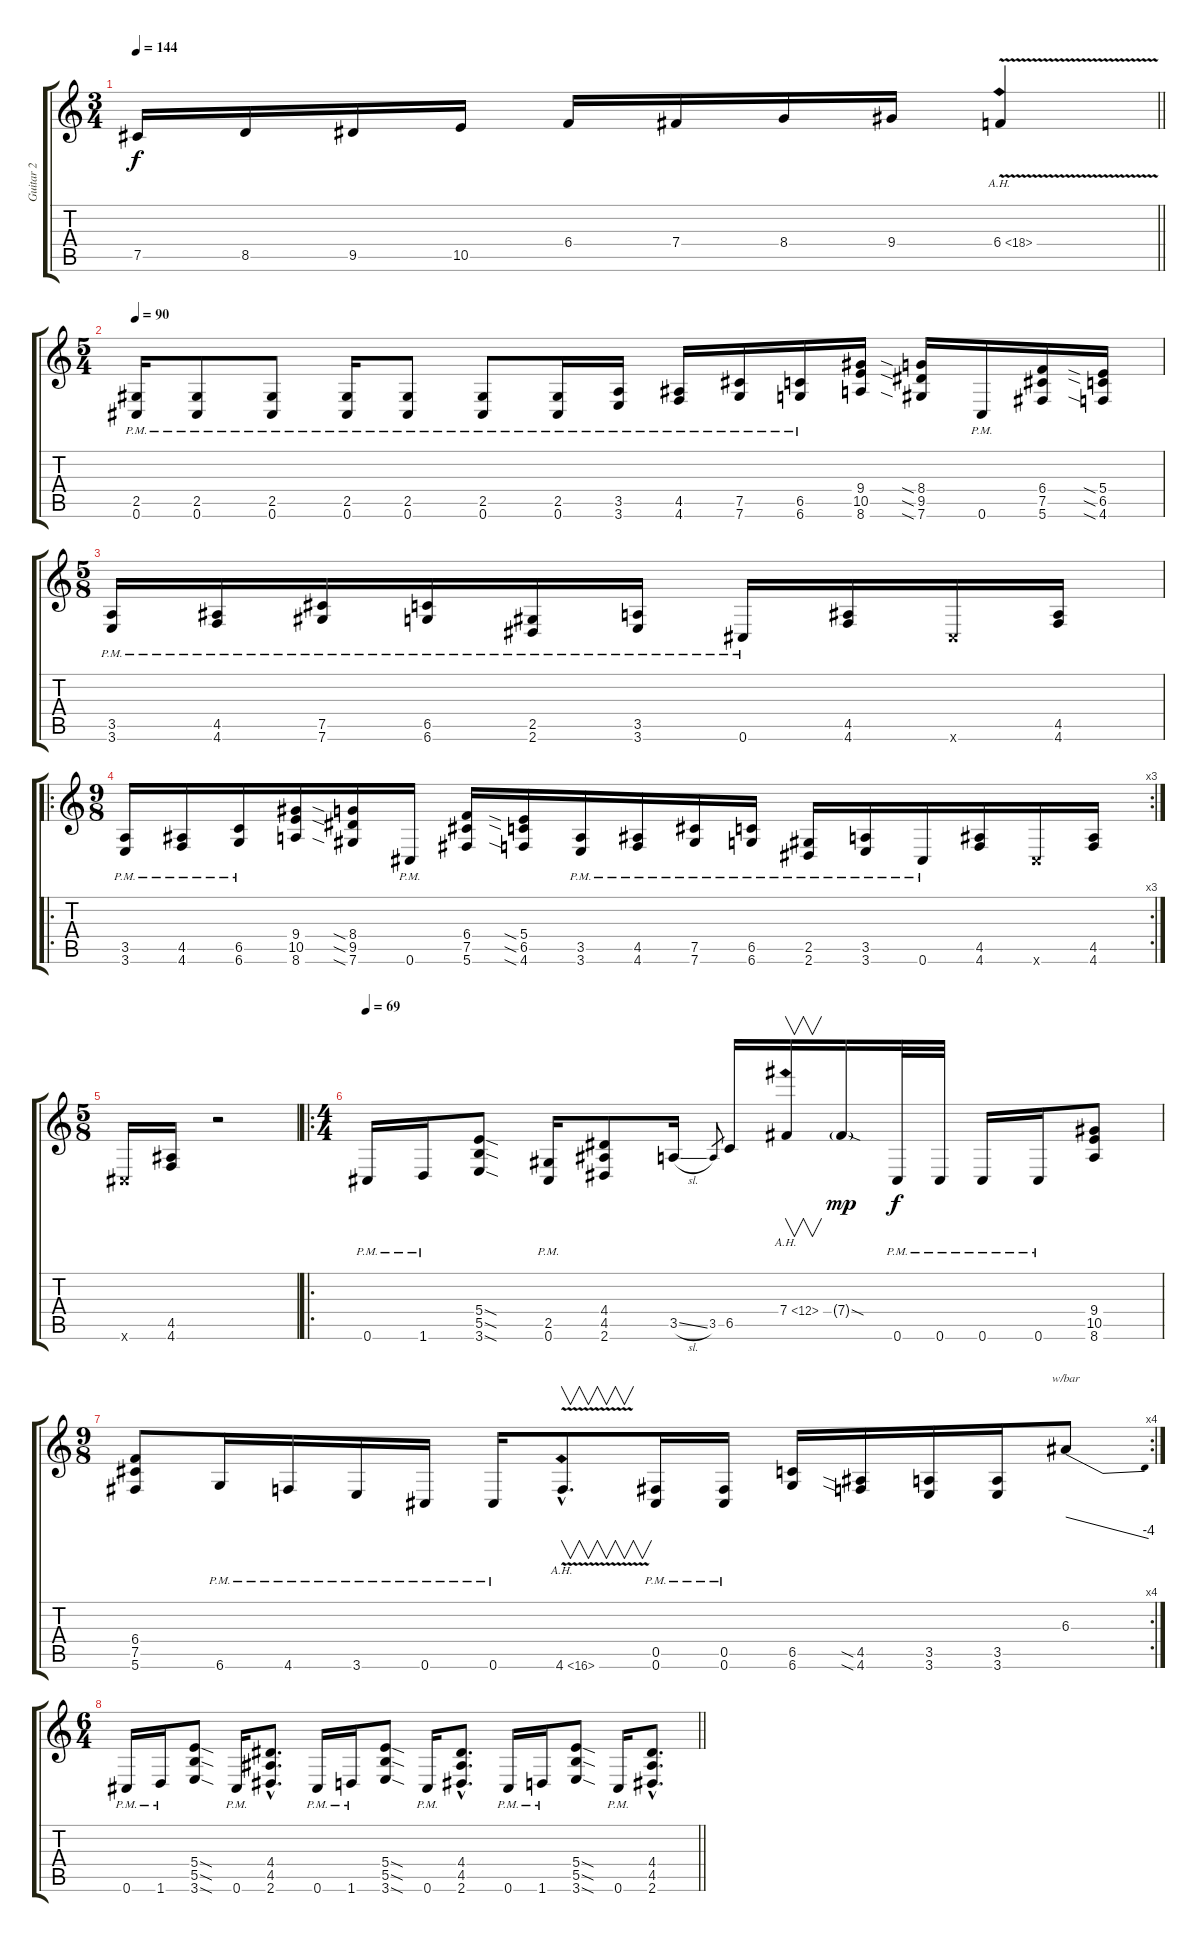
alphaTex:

\track ("Guitar 2" "Guitar 2") {instrument distortionguitar}
\staff {score tabs}
\tuning (Db4 Ab3 E3 B2 Gb2 Db2) {hide}
\ts (3 4)
\tempo 144
\clef g2
\barLineRight lightlight
\ks c
7.5.16{dy f} 8.5.16 9.5.16 10.5.16 6.4.16 7.4.16 8.4.16 9.4.16 6.4{ah 12 v}.4 |
\ts (5 4)
\tempo 90
(2.5{pm} 0.6).16 (2.5{pm} 0.6).8 (2.5{pm} 0.6).8 (2.5{pm} 0.6).16 (2.5{pm} 0.6).8 (2.5{pm} 0.6).8 (2.5{pm} 0.6).16 (3.5{pm} 3.6).16 (4.5{pm} 4.6).16 (7.5{pm} 7.6).16 (6.5{pm} 6.6).16 (9.4 10.5 8.6).16 (8.4{sia} 9.5{sia} 7.6{sia}).16 0.6{pm}.16 (6.4 7.5 5.6).16 (5.4{sia} 6.5{sia} 4.6{sia}).16 |
\ts (5 8)
(3.5{pm} 3.6).16 (4.5{pm} 4.6).16 (7.5{pm} 7.6).16 (6.5{pm} 6.6).16 (2.5{pm} 2.6).16 (3.5{pm} 3.6).16 0.6{pm}.16 (4.5 4.6).16 0.6{x}.16 (4.5 4.6).16 |
\ro
\rc 3
\ts (9 8)
(3.5{pm} 3.6).16 (4.5{pm} 4.6).16 (6.5{pm} 6.6).16 (9.4 10.5 8.6).16 (8.4{sia} 9.5{sia} 7.6{sia}).16 0.6{pm}.16 (6.4 7.5 5.6).16 (5.4{sia} 6.5{sia} 4.6{sia}).16 (3.5{pm} 3.6).16 (4.5{pm} 4.6).16 (7.5{pm} 7.6).16 (6.5{pm} 6.6).16 (2.5{pm} 2.6).16 (3.5{pm} 3.6).16 0.6{pm}.16 (4.5 4.6).16 0.6{x}.16 (4.5 4.6).16 |
\ts (5 8)
0.6{x}.16 (4.5 4.6).16 r.2 |
\ro
\ts (4 4)
\tempo 69
0.6{pm}.16{instrument distortionguitar} 1.6{pm}.16 (5.4{sod} 5.5{sod} 3.6{sod}).8 (2.5{pm} 0.6{pm}).16 (4.4 4.5 2.6).8 3.5{sl}.16 3.5.8{gr} 6.5.16 7.4{ah 5}.16{v} 7.4{sod g}.16{dy mp} 0.6{pm}.32{dy f} 0.6{pm}.32 0.6{pm}.16 0.6{pm}.16 (9.4 10.5 8.6).8 |
\rc 4
\ts (9 8)
(6.4 7.5 5.6).8 6.6{pm}.16 4.6{pm}.16 3.6{pm}.16 0.6{pm}.16 0.6{pm}.16 4.6{ah 12 v hac}.8{v d} (0.5{pm} 0.6).16 (0.5{pm} 0.6).16 (6.5 6.6).16 (4.5{sia} 4.6{sia}).16 (3.5 3.6).16 (3.5 3.6).16 6.3.8{tbe (dive default 0 0 60 -16) instrument guitarharmonics} |
\ts (6 4)
\barLineRight lightlight
0.6{pm}.16{instrument distortionguitar} 1.6{pm}.16 (5.4{sod} 5.5{sod} 3.6{sod}).8 0.6{pm}.16 (4.4{hac} 4.5{hac} 2.6{hac}).8{d} 0.6{pm}.16 1.6{pm}.16 (5.4{sod} 5.5{sod} 3.6{sod}).8 0.6{pm}.16 (4.4{hac} 4.5{hac} 2.6{hac}).8{d} 0.6{pm}.16 1.6{pm}.16 (5.4{sod} 5.5{sod} 3.6{sod}).8 0.6{pm}.16 (4.4{hac} 4.5{hac} 2.6{hac}).8{d}
